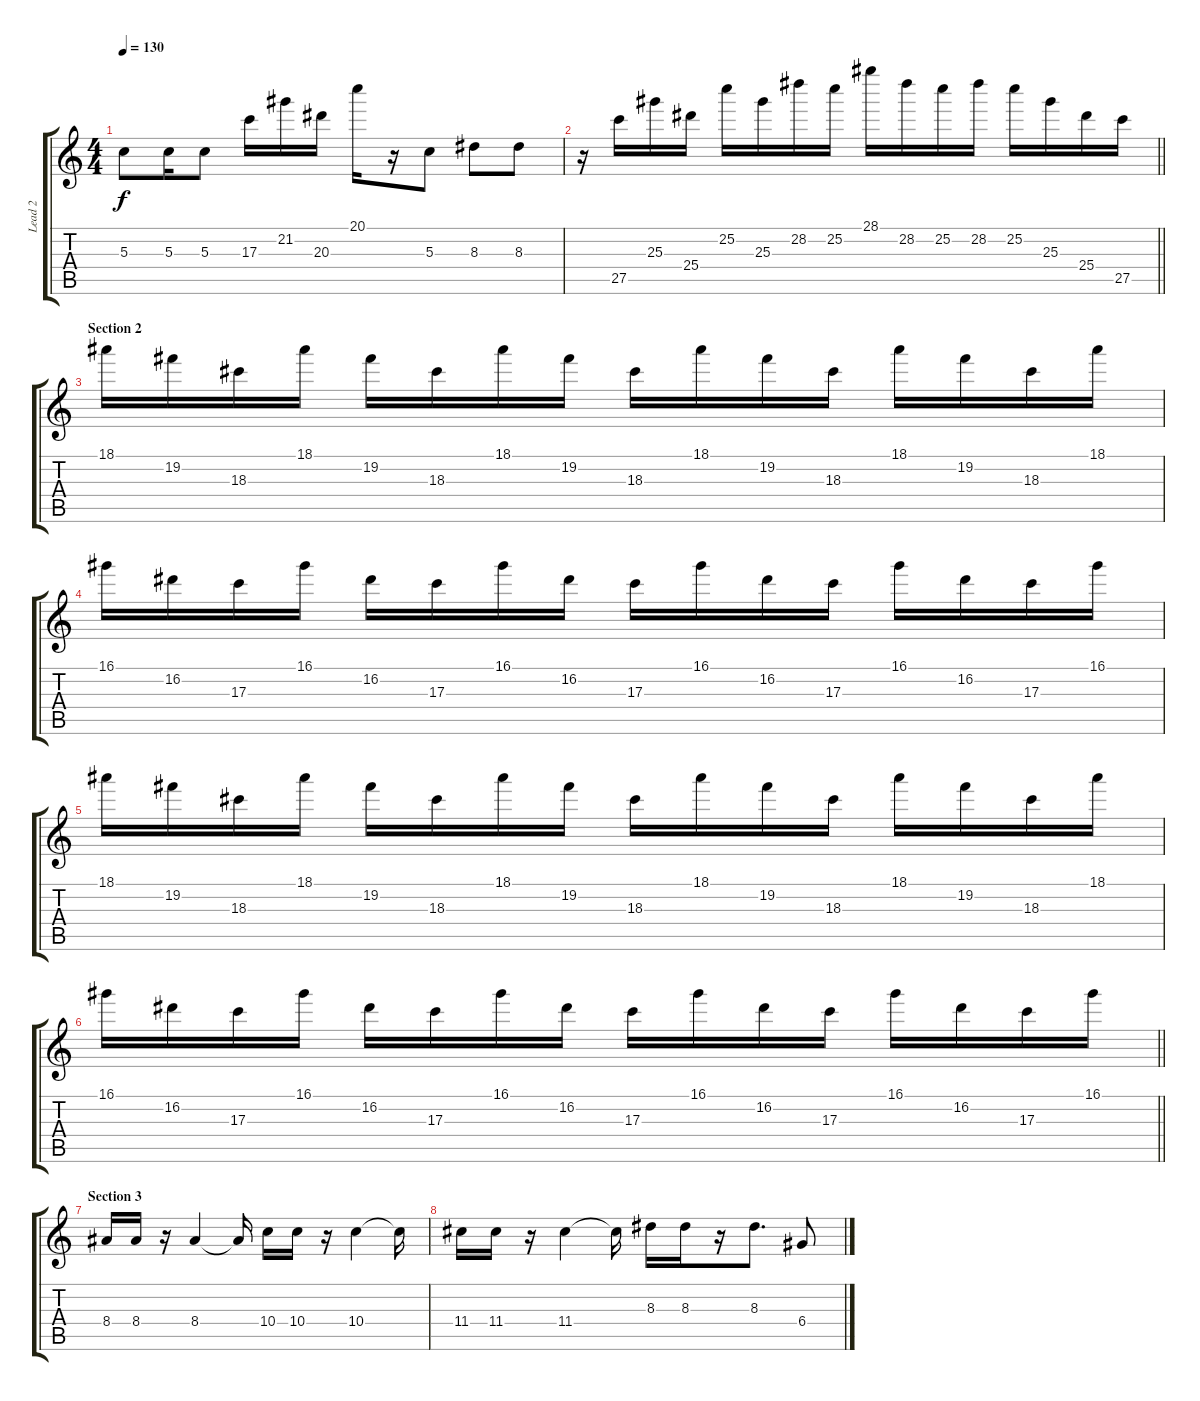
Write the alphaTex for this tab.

\track ("Lead 2" "Lead 2") {instrument overdrivenguitar}
\staff {score tabs}
\tuning (E4 B3 G3 D3 A2 E2) {hide}
\ts (4 4)
\tempo 130
\clef g2
\ks c
5.3.8{dy f} 5.3.16 5.3.8 17.3.16 21.2.16 20.3.16 20.1.16 r.16 5.3.8 8.3.8 8.3.8 |
\barLineRight lightlight
r.16{volume 12} 27.5.16 25.3.16 25.4.16 25.2.16 25.3.16 28.2.16 25.2.16 28.1.16 28.2.16 25.2.16 28.2.16 25.2.16 25.3.16 25.4.16 27.5.16 |
\section ("" "Section 2")
18.1.16 19.2.16 18.3.16 18.1.16 19.2.16 18.3.16 18.1.16 19.2.16 18.3.16 18.1.16 19.2.16 18.3.16 18.1.16 19.2.16 18.3.16 18.1.16 |
16.1.16 16.2.16 17.3.16 16.1.16 16.2.16 17.3.16 16.1.16 16.2.16 17.3.16 16.1.16 16.2.16 17.3.16 16.1.16 16.2.16 17.3.16 16.1.16 |
18.1.16 19.2.16 18.3.16 18.1.16 19.2.16 18.3.16 18.1.16 19.2.16 18.3.16 18.1.16 19.2.16 18.3.16 18.1.16 19.2.16 18.3.16 18.1.16 |
\barLineRight lightlight
16.1.16 16.2.16 17.3.16 16.1.16 16.2.16 17.3.16 16.1.16 16.2.16 17.3.16 16.1.16 16.2.16 17.3.16 16.1.16 16.2.16 17.3.16 16.1.16 |
\section ("" "Section 3")
8.4.16{volume 13} 8.4.16 r.16 8.4.4 8.4{t}.16 10.4.16 10.4.16 r.16 10.4.4 10.4{t}.16 |
11.4.16 11.4.16 r.16 11.4.4 11.4{t}.16 8.3.16 8.3.16 r.16 8.3.8{d} 6.4.8
